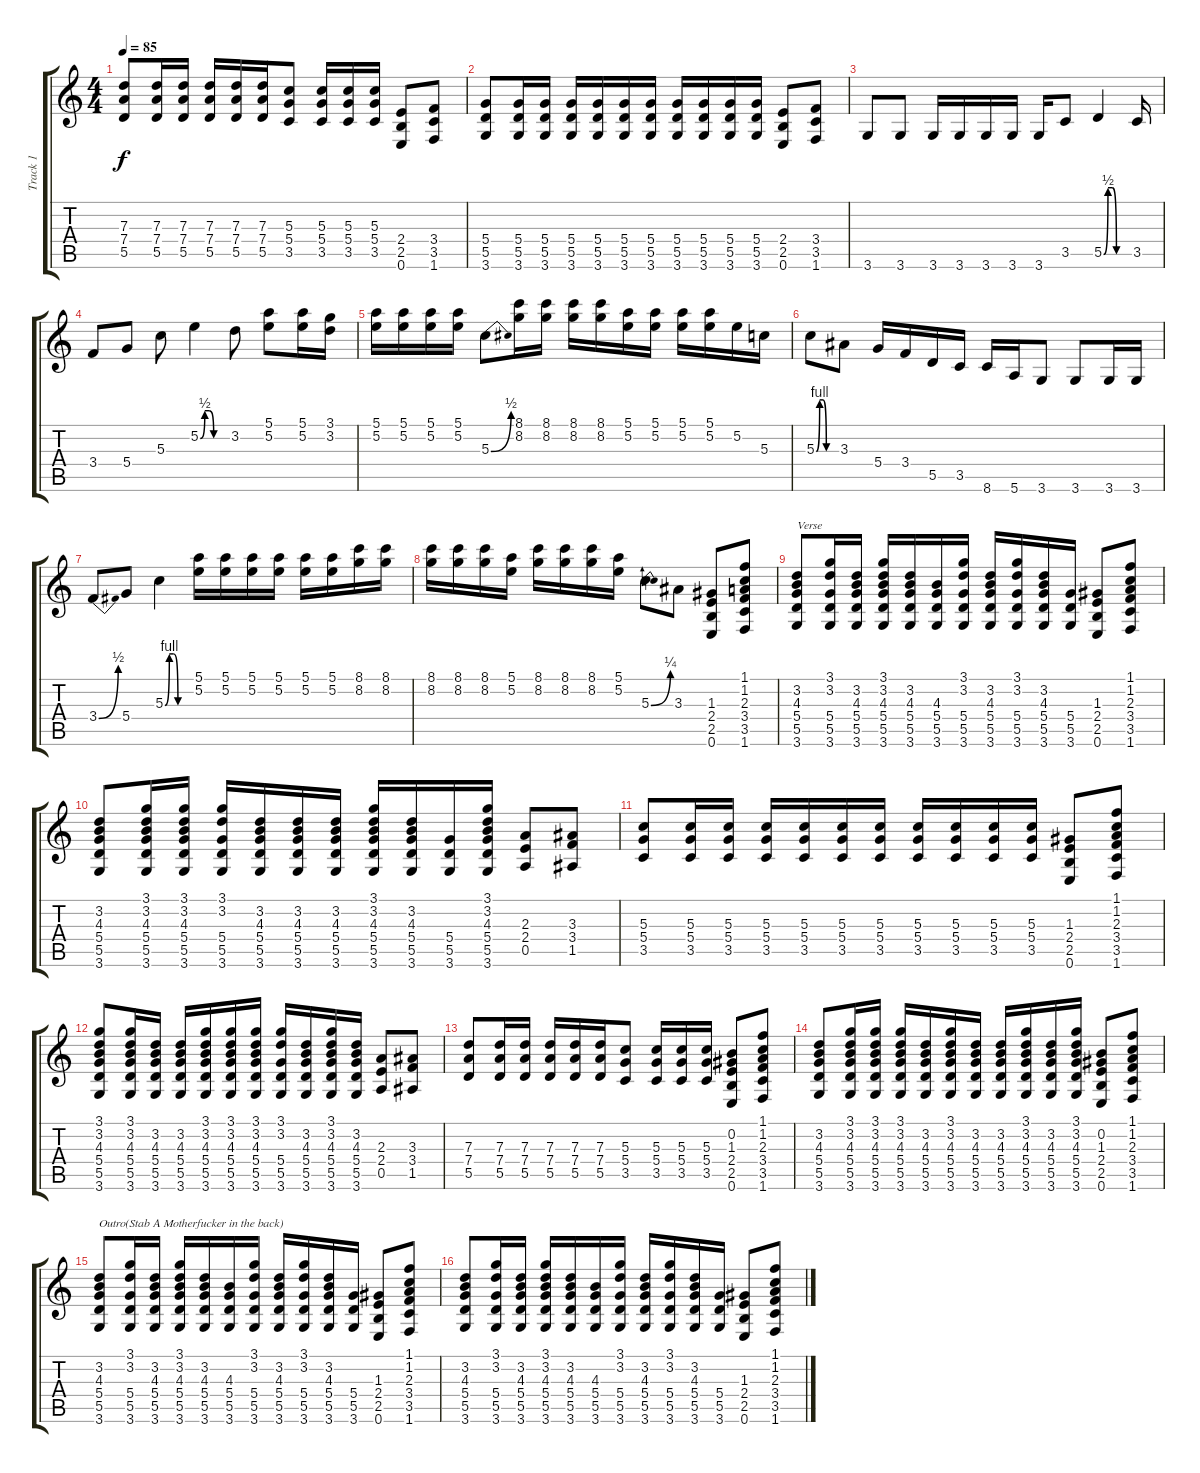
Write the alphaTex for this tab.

\track ("Track 1" "Track 1") {instrument overdrivenguitar}
\staff {score tabs}
\tuning (E4 B3 G3 D3 A2 E2) {hide}
\ts (4 4)
\tempo 85
\clef g2
\ks c
(7.3 7.4 5.5).8{dy f} (7.3 7.4 5.5).16 (7.3 7.4 5.5).16 (7.3 7.4 5.5).16 (7.3 7.4 5.5).16 (7.3 7.4 5.5).16 (5.3 5.4 3.5).8 (5.3 5.4 3.5).16 (5.3 5.4 3.5).16 (5.3 5.4 3.5).16 (2.4 2.5 0.6).8 (3.4 3.5 1.6).8 |
(5.4 5.5 3.6).8 (5.4 5.5 3.6).16 (5.4 5.5 3.6).16 (5.4 5.5 3.6).16 (5.4 5.5 3.6).16 (5.4 5.5 3.6).16 (5.4 5.5 3.6).16 (5.4 5.5 3.6).16 (5.4 5.5 3.6).16 (5.4 5.5 3.6).16 (5.4 5.5 3.6).16 (2.4 2.5 0.6).8 (3.4 3.5 1.6).8 |
3.6.8 3.6.8 3.6.16 3.6.16 3.6.16 3.6.16 3.6.16 3.5.8 5.5{be (custom 0 0 10 2 20 2 30 0 60 0)}.4 3.5.16 |
3.4.8 5.4.8 5.3.8 5.2{be (custom 0 0 10 2 20 2 30 0 60 0)}.4 3.2.8 (5.1 5.2).8 (5.1 5.2).16 (3.1 3.2).16 |
(5.1 5.2).16 (5.1 5.2).16 (5.1 5.2).16 (5.1 5.2).16 5.3{be (bend 0 0 60 2)}.8 (8.1 8.2).16 (8.1 8.2).16 (8.1 8.2).16 (8.1 8.2).16 (5.1 5.2).16 (5.1 5.2).16 (5.1 5.2).16 (5.1 5.2).16 5.2.16 5.3.16 |
5.3{be (custom 0 0 10 4 20 4 30 0 60 0)}.8 3.3.8 5.4.16 3.4.16 5.5.16 3.5.16 8.6.16 5.6.16 3.6.8 3.6.8 3.6.16 3.6.16 |
3.4{be (bend 0 0 60 2)}.8 5.4.8 5.3{be (custom 0 0 10 4 20 4 30 0 60 0)}.4 (5.1 5.2).16 (5.1 5.2).16 (5.1 5.2).16 (5.1 5.2).16 (5.1 5.2).16 (5.1 5.2).16 (8.1 8.2).16 (8.1 8.2).16 |
(8.1 8.2).16 (8.1 8.2).16 (8.1 8.2).16 (5.1 5.2).16 (8.1 8.2).16 (8.1 8.2).16 (8.1 8.2).16 (5.1 5.2).16 5.3{be (bend 0 0 60 1)}.8 3.3.8 (1.3 2.4 2.5 0.6).8 (1.1 1.2 2.3 3.4 3.5 1.6).8 |
(3.2 4.3 5.4 5.5 3.6).8{txt "Verse"} (3.1 3.2 5.4 5.5 3.6).16 (3.2 4.3 5.4 5.5 3.6).16 (3.1 3.2 4.3 5.4 5.5 3.6).16 (3.2 4.3 5.4 5.5 3.6).16 (4.3 5.4 5.5 3.6).16 (3.1 3.2 5.4 5.5 3.6).16 (3.2 4.3 5.4 5.5 3.6).16 (3.1 3.2 5.4 5.5 3.6).16 (3.2 4.3 5.4 5.5 3.6).16 (5.4 5.5 3.6).16 (1.3 2.4 2.5 0.6).8 (1.1 1.2 2.3 3.4 3.5 1.6).8 |
(3.2 4.3 5.4 5.5 3.6).8 (3.1 3.2 4.3 5.4 5.5 3.6).16 (3.1 3.2 4.3 5.4 5.5 3.6).16 (3.1 3.2 5.4 5.5 3.6).16 (3.2 4.3 5.4 5.5 3.6).16 (3.2 4.3 5.4 5.5 3.6).16 (3.2 4.3 5.4 5.5 3.6).16 (3.1 3.2 4.3 5.4 5.5 3.6).16 (3.2 4.3 5.4 5.5 3.6).16 (5.4 5.5 3.6).16 (3.1 3.2 4.3 5.4 5.5 3.6).16 (2.3 2.4 0.5).8 (3.3 3.4 1.5).8 |
(5.3 5.4 3.5).8 (5.3 5.4 3.5).16 (5.3 5.4 3.5).16 (5.3 5.4 3.5).16 (5.3 5.4 3.5).16 (5.3 5.4 3.5).16 (5.3 5.4 3.5).16 (5.3 5.4 3.5).16 (5.3 5.4 3.5).16 (5.3 5.4 3.5).16 (5.3 5.4 3.5).16 (1.3 2.4 2.5 0.6).8 (1.1 1.2 2.3 3.4 3.5 1.6).8 |
(3.1 3.2 4.3 5.4 5.5 3.6).8 (3.1 3.2 4.3 5.4 5.5 3.6).16 (3.2 4.3 5.4 5.5 3.6).16 (3.2 4.3 5.4 5.5 3.6).16 (3.1 3.2 4.3 5.4 5.5 3.6).16 (3.1 3.2 4.3 5.4 5.5 3.6).16 (3.1 3.2 4.3 5.4 5.5 3.6).16 (3.1 3.2 5.4 5.5 3.6).16 (3.2 4.3 5.4 5.5 3.6).16 (3.1 3.2 4.3 5.4 5.5 3.6).16 (3.2 4.3 5.4 5.5 3.6).16 (2.3 2.4 0.5).8 (3.3 3.4 1.5).8 |
(7.3 7.4 5.5).8 (7.3 7.4 5.5).16 (7.3 7.4 5.5).16 (7.3 7.4 5.5).16 (7.3 7.4 5.5).16 (7.3 7.4 5.5).16 (5.3 5.4 3.5).8 (5.3 5.4 3.5).16 (5.3 5.4 3.5).16 (5.3 5.4 3.5).16 (0.2 1.3 2.4 2.5 0.6).8 (1.1 1.2 2.3 3.4 3.5 1.6).8 |
(3.2 4.3 5.4 5.5 3.6).8 (3.1 3.2 4.3 5.4 5.5 3.6).16 (3.1 3.2 4.3 5.4 5.5 3.6).16 (3.1 3.2 4.3 5.4 5.5 3.6).16 (3.2 4.3 5.4 5.5 3.6).16 (3.1 3.2 4.3 5.4 5.5 3.6).16 (3.2 4.3 5.4 5.5 3.6).16 (3.2 4.3 5.4 5.5 3.6).16 (3.1 3.2 4.3 5.4 5.5 3.6).16 (3.2 4.3 5.4 5.5 3.6).16 (3.1 3.2 4.3 5.4 5.5 3.6).16 (0.2 1.3 2.4 2.5 0.6).8 (1.1 1.2 2.3 3.4 3.5 1.6).8 |
(3.2 4.3 5.4 5.5 3.6).8{txt "Outro(Stab A Motherfucker in the back)"} (3.1 3.2 5.4 5.5 3.6).16 (3.2 4.3 5.4 5.5 3.6).16 (3.1 3.2 4.3 5.4 5.5 3.6).16 (3.2 4.3 5.4 5.5 3.6).16 (4.3 5.4 5.5 3.6).16 (3.1 3.2 5.4 5.5 3.6).16 (3.2 4.3 5.4 5.5 3.6).16 (3.1 3.2 5.4 5.5 3.6).16 (3.2 4.3 5.4 5.5 3.6).16 (5.4 5.5 3.6).16 (1.3 2.4 2.5 0.6).8 (1.1 1.2 2.3 3.4 3.5 1.6).8 |
(3.2 4.3 5.4 5.5 3.6).8 (3.1 3.2 5.4 5.5 3.6).16 (3.2 4.3 5.4 5.5 3.6).16 (3.1 3.2 4.3 5.4 5.5 3.6).16 (3.2 4.3 5.4 5.5 3.6).16 (4.3 5.4 5.5 3.6).16 (3.1 3.2 5.4 5.5 3.6).16 (3.2 4.3 5.4 5.5 3.6).16 (3.1 3.2 5.4 5.5 3.6).16 (3.2 4.3 5.4 5.5 3.6).16 (5.4 5.5 3.6).16 (1.3 2.4 2.5 0.6).8 (1.1 1.2 2.3 3.4 3.5 1.6).8
